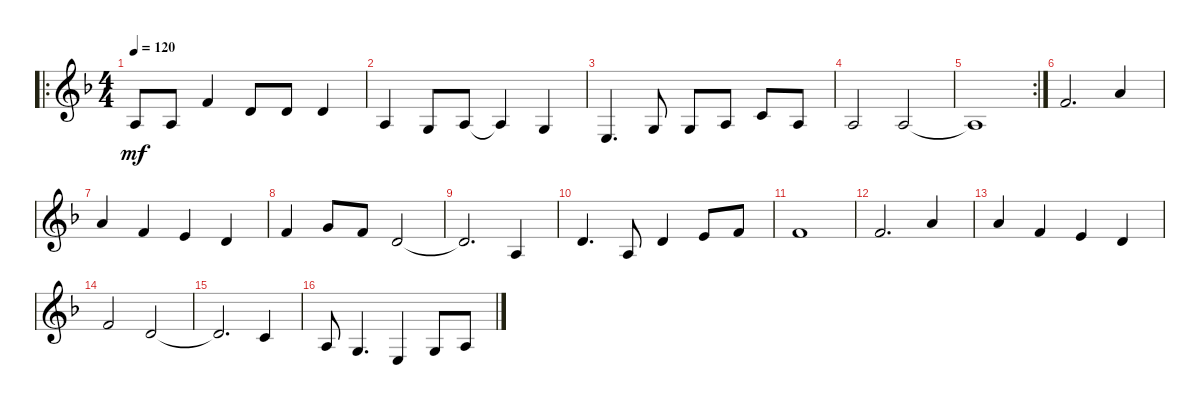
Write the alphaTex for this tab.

\defaultSystemsLayout 4
\bracketExtendMode groupsimilarinstruments
\singleTrackTrackNamePolicy hidden
\multiTrackTrackNamePolicy hidden
\otherSystemsTrackNameOrientation horizontal
\track ("Baritone" "Baritone") {solo instrument acousticguitarsteel}
\staff {score}
\tuning (E4 B3 G3 D3 A2 E2)
\ro
\ts (4 4)
\tempo 120
\clef g2
\ks f
0.5.8{dy mf instrument acousticguitarsteel} 0.5.8 3.4.4 0.4.8 0.4.8 0.4.4 |
0.5.4 3.6.8 0.5.8 0.5{t}.4 3.6.4 |
0.6.4{d} 3.6.8 3.6.8 5.6.8 3.5.8 0.5.8 |
0.5.2 0.5.2 |
\rc 2
0.5{t}.1 |
3.4.2{d} 2.3.4 |
2.3.4 3.4.4 2.4.4 0.4.4 |
3.4.4 0.3.8 3.4.8 5.5.2 |
5.5{t}.2{d} 0.5.4 |
0.4.4{d} 0.5.8 0.4.4 2.4.8 3.4.8 |
3.4.1 |
3.4.2{d} 2.3.4 |
2.3.4 3.4.4 2.4.4 0.4.4 |
3.4.2 5.5.2 |
5.5{t}.2{d} 3.5.4 |
0.5.8 3.6.4{d} 0.6.4 3.6.8 0.5.8
